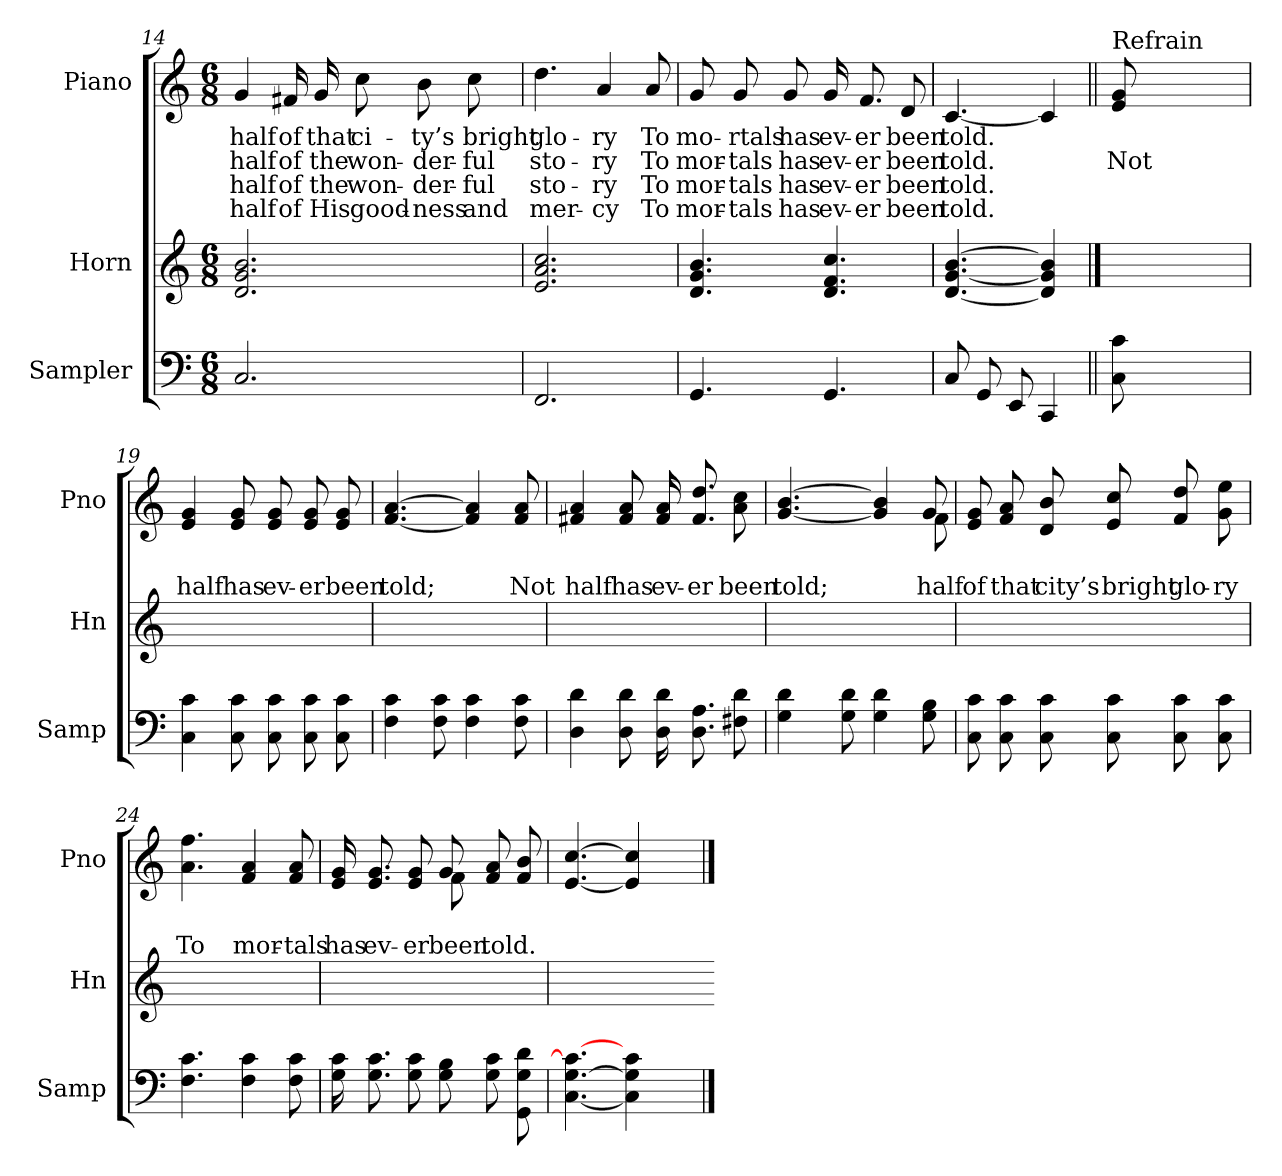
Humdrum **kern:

**kern	**kern	**kern	**text	**text	**text	**text
*part3	*part2	*part1	*part1	*part1	*part1	*part1
*staff3	*staff2	*staff1	*staff1	*staff1	*staff1	*staff1
*I"Sampler	*I"Horn	*I"Piano	*	*	*	*
*I'Samp	*I'Hn	*I'Pno	*	*	*	*
*clefF4	*clefG2	*clefG2	*	*	*	*
*	*ITrd4c7	*	*	*	*	*
*M6/8	*M6/8	*M6/8	*	*	*	*
=14	=14	=14	=14	=14	=14	=14
2.C/	2.G 2.c 2.e	4g/	half	half	half	half
.	.	16f#X/	of	of	of	of
.	.	16g/	that	the	the	His
.	.	8cc\	ci-	won-	won-	good-
.	.	8b\	-ty’s	-der-	-der-	-ness
.	.	8cc\	bright	-ful	-ful	and
=15	=15	=15	=15	=15	=15	=15
2.FF/	2.A 2.d 2.f	4.dd\	glo-	sto-	sto-	mer-
.	.	4a/	-ry	-ry	-ry	-cy
.	.	8a/	To	To	To	To
=16	=16	=16	=16	=16	=16	=16
4.GG/	4.G 4.c 4.e	8g/	mo-	mor-	mor-	mor-
.	.	8g/	-rtals	-tals	-tals	-tals
.	.	8g/	has	has	has	has
4.GG/	4.G 4.B 4.f	16g/	ev-	ev-	ev-	ev-
.	.	8.f/	-er	-er	-er	-er
.	.	8d/	been	been	been	been
=17	=17	=17	=17	=17	=17	=17
8C/	[4.G [4.c [4.e	[4.c/	told.	told.	told.	told.
8GG/	.	.	.	.	.	.
8EE/	.	.	.	.	.	.
4CC/	4G] 4c] 4e]	4c/]	.	.	.	.
=18||	==18	=18||	=18||	=18||	=18||	=18||
!	!	!LO:TX:t=Refrain	!	!	!	!
8C\ 8c\	2.ryy	8e 8g	.	Not	.	.
2ryy	.	2ryy	.	.	.	.
8ryy	.	8ryy	.	.	.	.
=19	=19	=19	=19	=19	=19	=19
4C\ 4c\	2.ryy	4e 4g	.	half	.	.
8C\ 8c\	.	8e 8g	.	has	.	.
8C\ 8c\	.	8e 8g	.	ev-	.	.
8C\ 8c\	.	8e 8g	.	-er	.	.
8C\ 8c\	.	8e 8g	.	been	.	.
=20	=20	=20	=20	=20	=20	=20
4F\ 4c\	2.ryy	[4.f [4.a	.	told;	.	.
8F\ 8c\	.	.	.	.	.	.
4F\ 4c\	.	4f] 4a]	.	.	.	.
8F\ 8c\	.	8f 8a	.	Not	.	.
=21	=21	=21	=21	=21	=21	=21
4D\ 4d\	2.ryy	4f#X 4a	.	half	.	.
8D\ 8d\	.	8f# 8a	.	has	.	.
16D\ 16d\	.	16f# 16a	.	ev-	.	.
8.D\ 8.A\	.	8.f# 8.dd	.	-er	.	.
8F#X\ 8d\	.	8a 8cc	.	been	.	.
=22	=22	=22	=22	=22	=22	=22
*	*	*^	*	*	*	*
4G\ 4d\	2.ryy	[4.g [4.b	8ryy	.	told;	.	.
*	*	*v	*v	*	*	*	*
8G\ 8d\	.	.	.	.	.	.
4G\ 4d\	.	4g/] 4b/]	.	.	.	.
*	*	*^	*	*	*	*
8G\ 8B\	.	8g/	8f	.	half	.	.
*	*	*v	*v	*	*	*	*
=23	=23	=23	=23	=23	=23	=23
8C\ 8c\	2.ryy	8e/ 8g/	.	of	.	.
8C\ 8c\	.	8f/ 8a/	.	that	.	.
8C\ 8c\	.	8d/ 8b/	.	city’s	.	.
8C\ 8c\	.	8e/ 8cc/	.	bright	.	.
8C\ 8c\	.	8f/ 8dd/	.	glo-	.	.
8C\ 8c\	.	8g\ 8ee\	.	-ry	.	.
=24	=24	=24	=24	=24	=24	=24
4.F\ 4.c\	2.ryy	4.a\ 4.ff\	.	To	.	.
4F\ 4c\	.	4f/ 4a/	.	mor-	.	.
8F\ 8c\	.	8f/ 8a/	.	-tals	.	.
=25	=25	=25	=25	=25	=25	=25
*	*	*^	*	*	*	*
16G\ 16c\	2.ryy	16e/ 16g/	4.ryy	.	has	.	.
8.G\ 8.c\	.	8.e/ 8.g/	.	.	ev-	.	.
8G\ 8c\	.	8e/ 8g/	.	.	-er	.	.
8G\ 8B\	.	8g/	8f	.	been	.	.
8G\ 8c\	.	8f/ 8a/	4ryy	.	told.	.	.
8GG\ 8G\ 8d\	.	8f/ 8b/	.	.	.	.	.
*	*	*v	*v	*	*	*	*
=26	=26	=26	=26	=26	=26	=26
[4.C\ [4.G\ 4.c\_	2.ryy	[4.e/ [4.cc/	.	.	.	.
4C\] 4G\] 4c\	.	4e/] 4cc/]	.	.	.	.
8ryy	.	8ryy	.	.	.	.
==	=	==	==	==	==	==
*-	*-	*-	*-	*-	*-	*-
